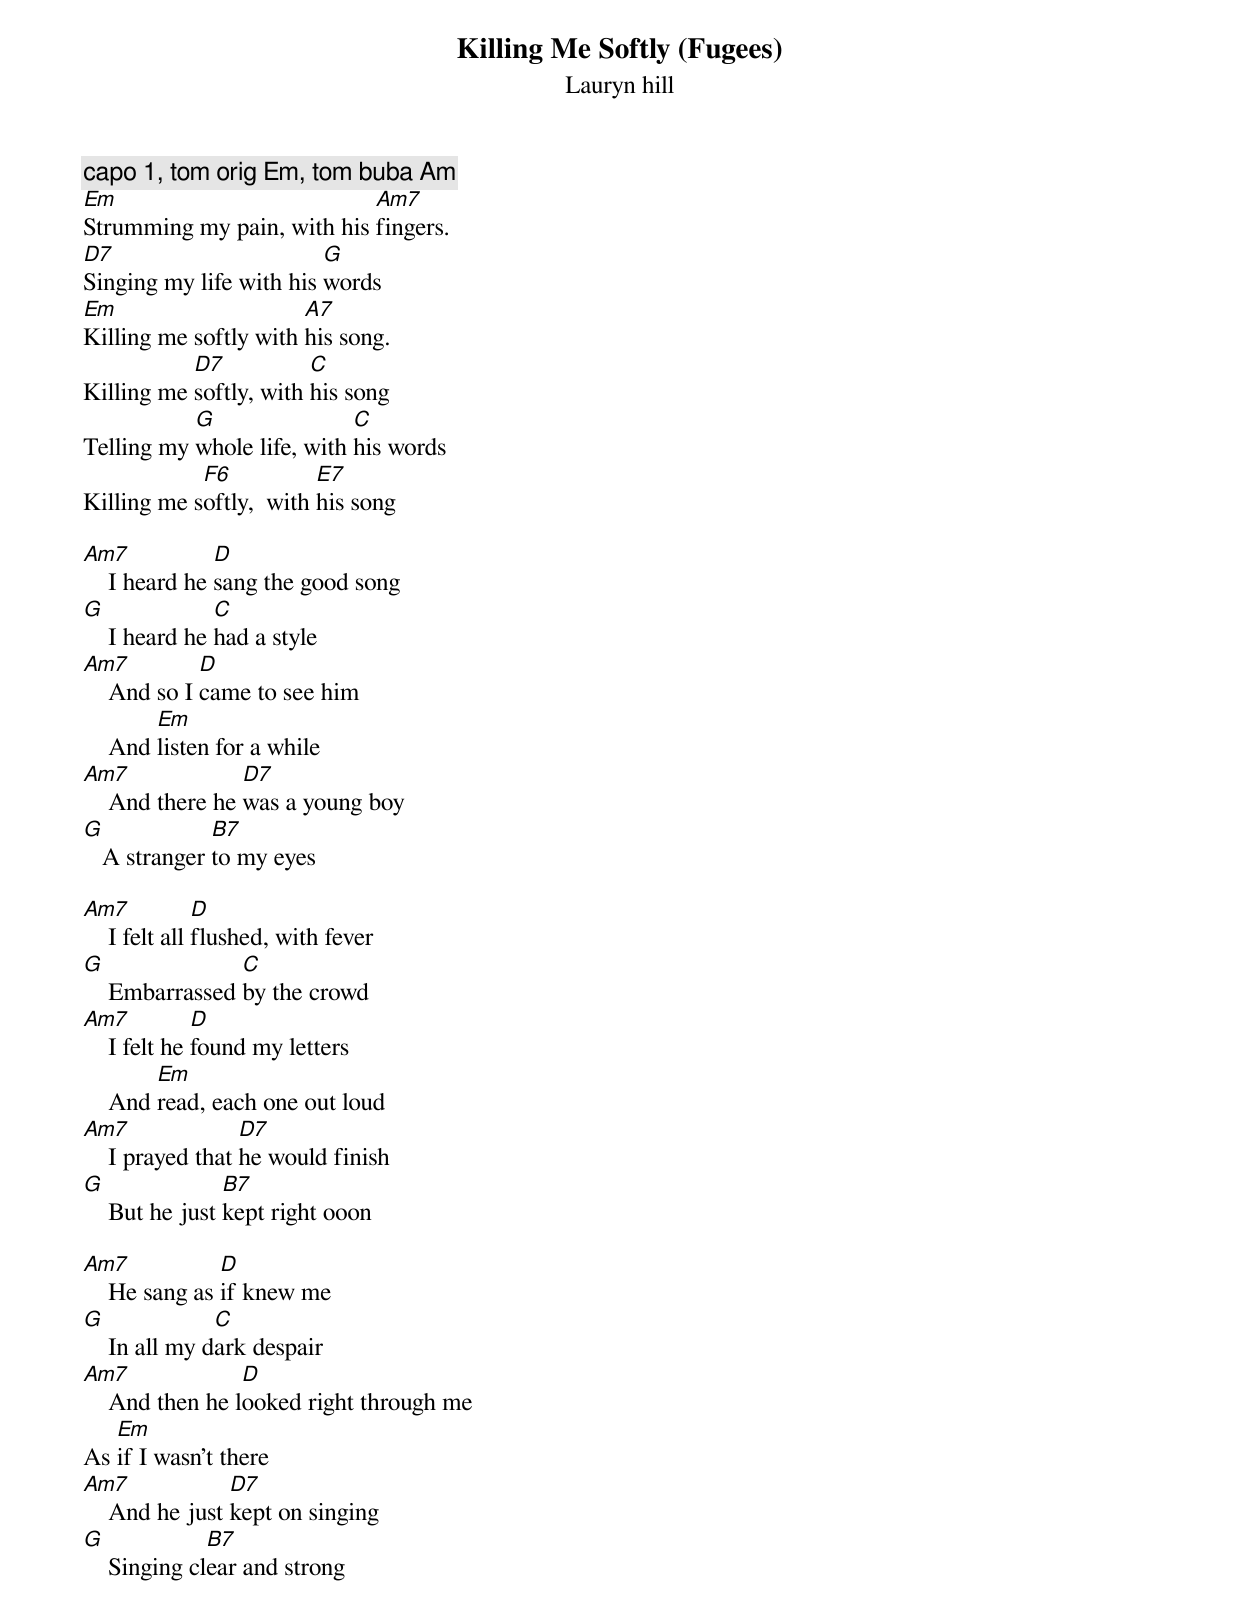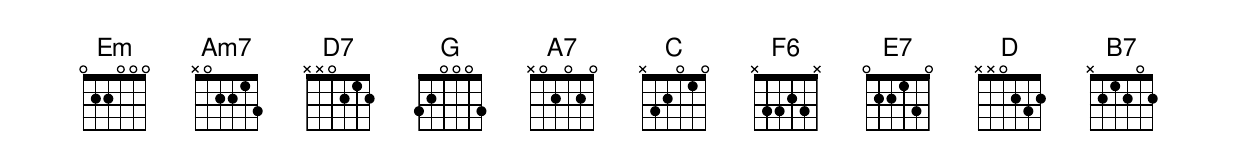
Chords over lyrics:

Killing Me Softly (Fugees)
Lauryn hill

capo 1, tom orig Em, tom buba Am
Em                          Am7
Strumming my pain, with his fingers.
D7                       G
Singing my life with his words
Em                     A7
Killing me softly with his song.
           D7           C
Killing me softly, with his song
           G                C
Telling my whole life, with his words
            F6           E7
Killing me softly,  with his song

Am7            D
    I heard he sang the good song
G              C
    I heard he had a style
Am7          D
    And so I came to see him
        Em
    And listen for a while
Am7              D7
    And there he was a young boy
G             B7
   A stranger to my eyes

Am7            D
    I felt all flushed, with fever
G               C
    Embarrassed by the crowd
Am7           D
    I felt he found my letters
        Em
    And read, each one out loud
Am7               D7
    I prayed that he would finish
G               B7
    But he just kept right ooon

Am7            D
    He sang as if knew me
G              C
    In all my dark despair
Am7              D
    And then he looked right through me
   Em
As if I wasn't there
Am7             D7
    And he just kept on singing
G             B7
    Singing clear and strong
